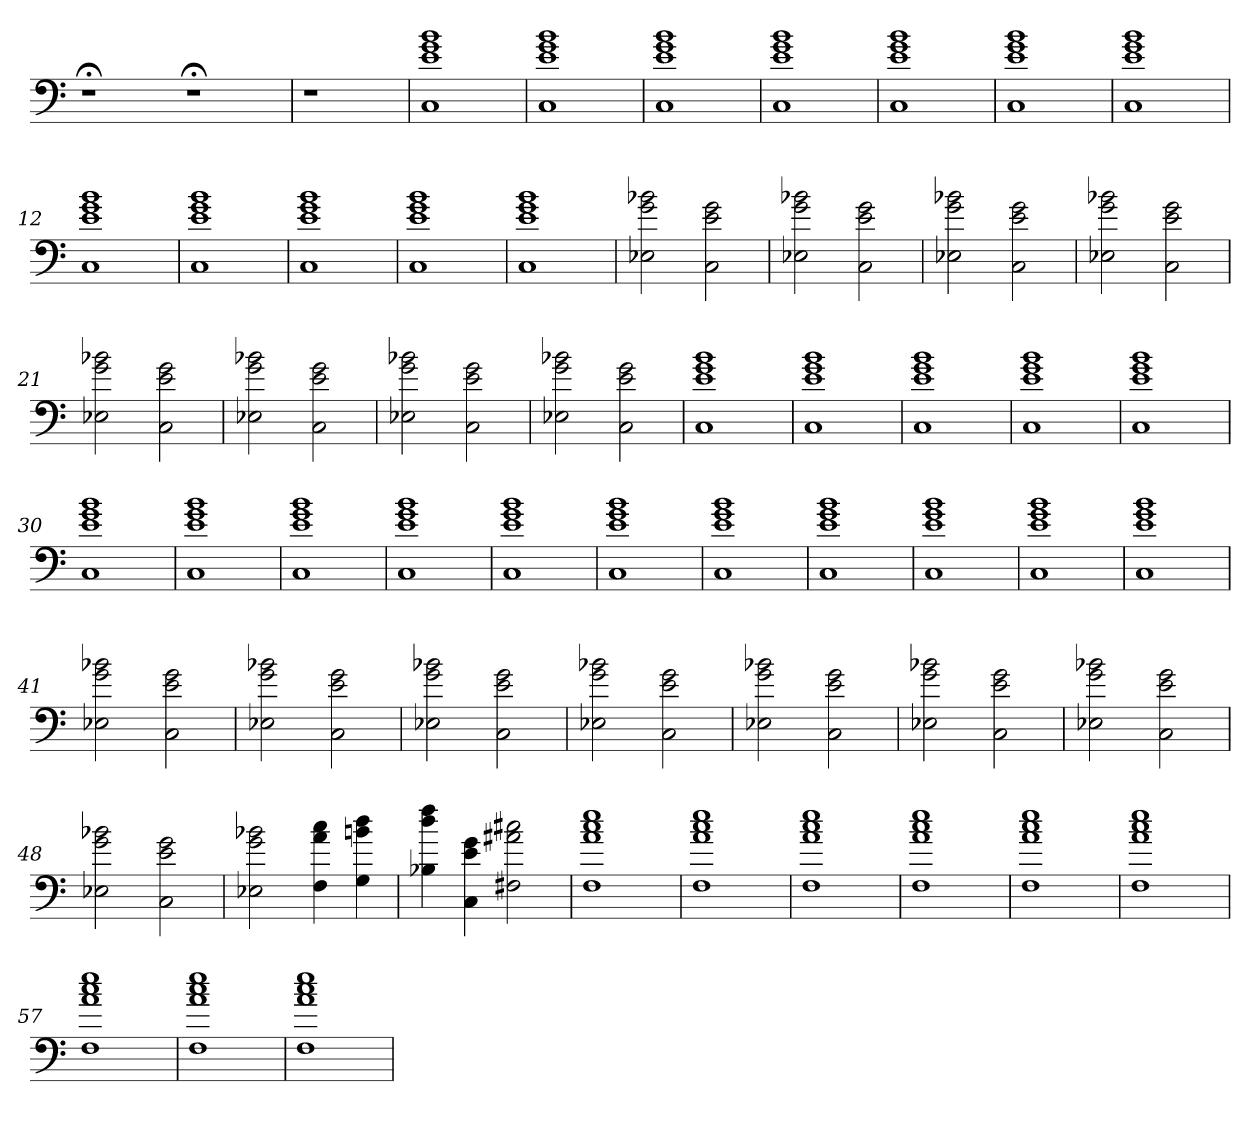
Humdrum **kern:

**kern
*part1
*staff1
=
1r;<
1r;<
=1
1r
=2
1r
=3
1r
=4
1r
=5
1C 1e 1g 1b
=6
1C 1e 1g 1b
=7
1C 1e 1g 1b
=8
1C 1e 1g 1b
=9
1C 1e 1g 1b
=10
1C 1e 1g 1b
=11
1C 1e 1g 1b
=12
1C 1e 1g 1b
=13
1C 1e 1g 1b
=14
1C 1e 1g 1b
=15
1C 1e 1g 1b
=16
1C 1e 1g 1b
=17
2E-X 2g 2b-X
2C 2e 2g
=18
2E-X 2g 2b-X
2C 2e 2g
=19
2E-X 2g 2b-X
2C 2e 2g
=20
2E-X 2g 2b-X
2C 2e 2g
=21
2E-X 2g 2b-X
2C 2e 2g
=22
2E-X 2g 2b-X
2C 2e 2g
=23
2E-X 2g 2b-X
2C 2e 2g
=24
2E-X 2g 2b-X
2C 2e 2g
=25
1C 1e 1g 1b
=26
1C 1e 1g 1b
=27
1C 1e 1g 1b
=28
1C 1e 1g 1b
=29
1C 1e 1g 1b
=30
1C 1e 1g 1b
=31
1C 1e 1g 1b
=32
1C 1e 1g 1b
=33
1C 1e 1g 1b
=34
1C 1e 1g 1b
=35
1C 1e 1g 1b
=36
1C 1e 1g 1b
=37
1C 1e 1g 1b
=38
1C 1e 1g 1b
=39
1C 1e 1g 1b
=40
1C 1e 1g 1b
=41
2E-X 2g 2b-X
2C 2e 2g
=42
2E-X 2g 2b-X
2C 2e 2g
=43
2E-X 2g 2b-X
2C 2e 2g
=44
2E-X 2g 2b-X
2C 2e 2g
=45
2E-X 2g 2b-X
2C 2e 2g
=46
2E-X 2g 2b-X
2C 2e 2g
=47
2E-X 2g 2b-X
2C 2e 2g
=48
2E-X 2g 2b-X
2C 2e 2g
=49
2E-X 2g 2b-X
4F 4a 4cc
4G 4bn 4dd
=50
4B-X 4dd 4ff
4C 4e 4g
2F#X 2a#X 2cc#X
=51
1F 1a 1cc 1ee
=52
1F 1a 1cc 1ee
=53
1F 1a 1cc 1ee
=54
1F 1a 1cc 1ee
=55
1F 1a 1cc 1ee
=56
1F 1a 1cc 1ee
=57
1F 1a 1cc 1ee
=58
1F 1a 1cc 1ee
=59
1F 1a 1cc 1ee
=
*-
